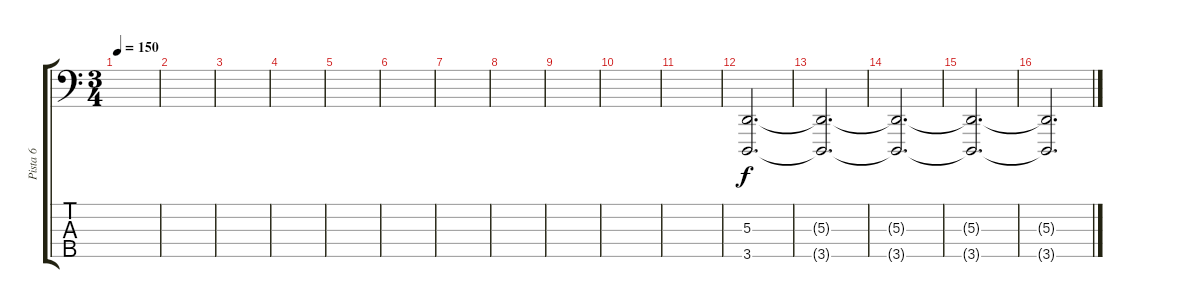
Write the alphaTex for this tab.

\track ("Pista 6" "Pista 6") {instrument stringensemble1}
\staff {score tabs}
\tuning (G2 D2 A1 E1 B0) {hide}
\ts (3 4)
\tempo 150
\clef f4
\ks c
|
|
|
|
|
|
|
|
|
|
|
(5.3 3.5).2{d} |
(5.3{t} 3.5{t}).2{d} |
(5.3{t} 3.5{t}).2{d} |
(5.3{t} 3.5{t}).2{d} |
(5.3{t} 3.5{t}).2{d}
